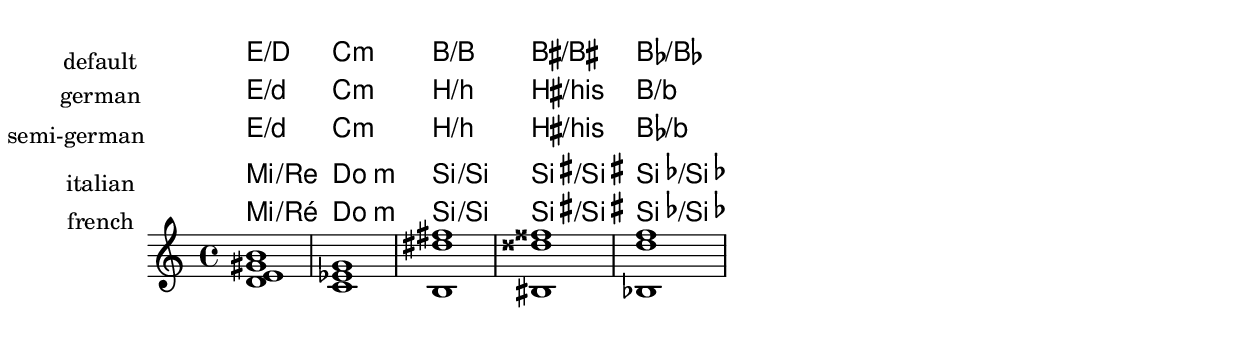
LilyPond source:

\version "2.12.0"
\header  {
    texidoc = "@cindex Chord Names German
The english naming of chords (default) can be changed to german 
(@code{\germanChords} replaces B and Bes to H and B), semi-german 
(@code{\semiGermanChords} replaces B and Bes to H and Bb), italian
(@code{\italianChords} uses Do Re Mi Fa Sol La Si), or french
(@code{\frenchChords} replaces Re to Ré).

" }

scm = \chordmode {
    e1/d c:m
    % c/c cis/cis
    % yeah, we get the idea. -hwn
    
    % cisis/cisis ces/ces ceses/ceses
    b/b bis/bis bes/bes
    % beses/beses
} 


\layout {
    ragged-right = ##t 
    \context {\ChordNames \consists Instrument_name_engraver }
}

<<
    \new ChordNames {
	\set instrumentName = #"default"
	\scm
    }
    \new ChordNames {
	\set instrumentName = #"german"
	\germanChords \scm }
    \new ChordNames {
	\set instrumentName = #"semi-german"
	\semiGermanChords \scm }
    \new ChordNames {
	\set instrumentName = #"italian"
	\italianChords \scm }
    \new ChordNames {
	\set instrumentName = #"french"
	\frenchChords \scm }

    \context Voice { \scm }
>>
